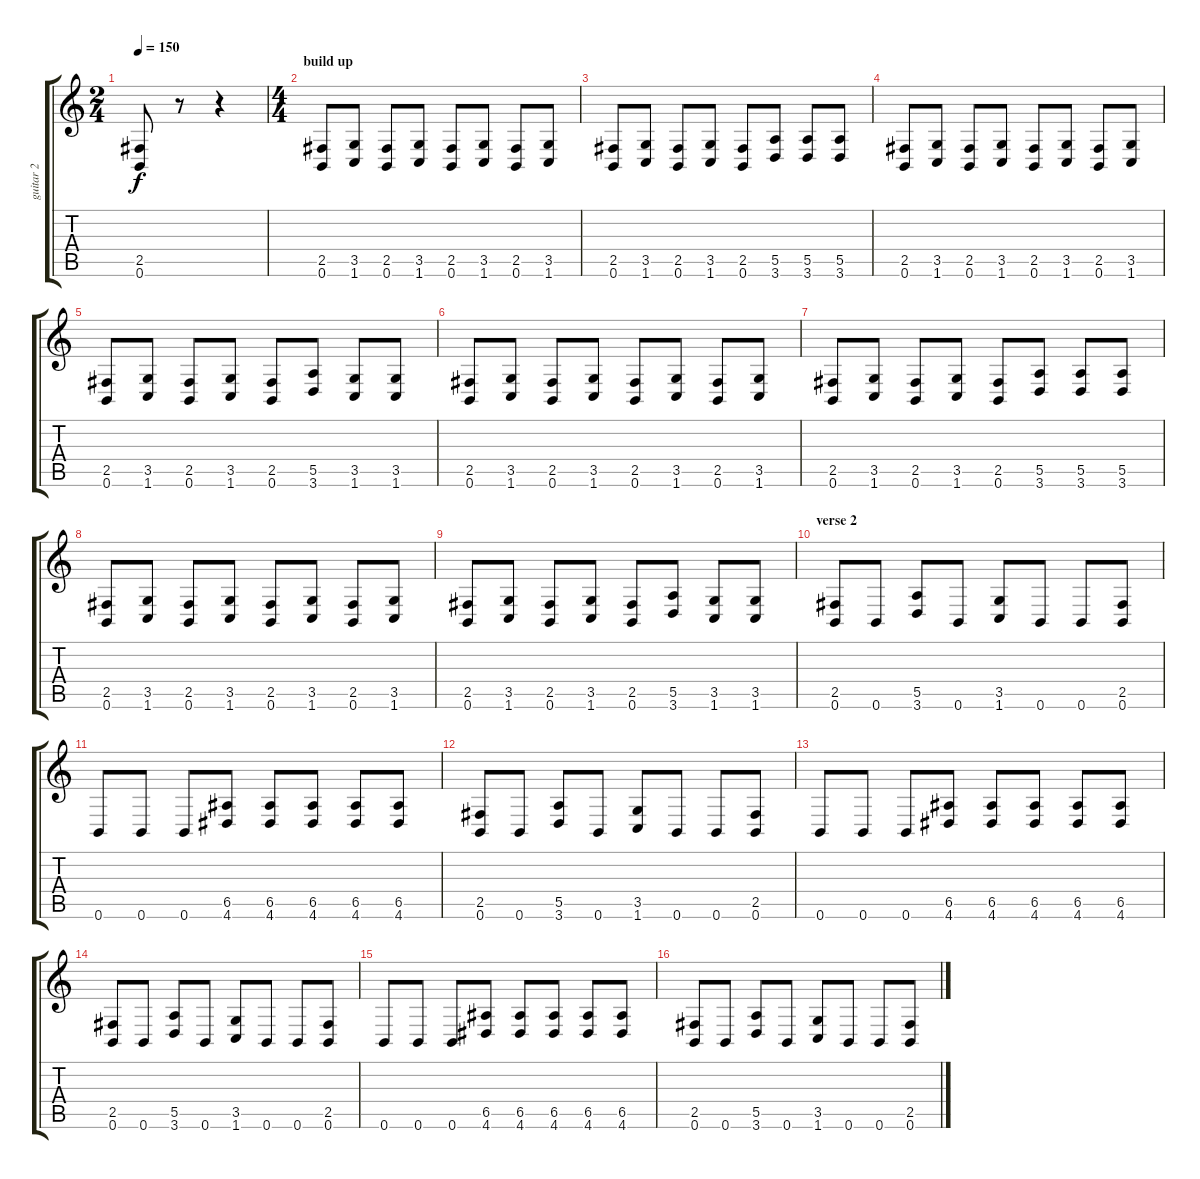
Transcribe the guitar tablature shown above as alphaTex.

\track ("guitar 2" "guitar 2") {instrument distortionguitar}
\staff {score tabs}
\tuning (B3 G3 D3 A2 E2 B1) {hide}
\ts (2 4)
\tempo 150
\clef g2
\ks c
(2.5 0.6).8{dy f} r.8 r.4 |
\ts (4 4)
\section ("" "build up")
(2.5 0.6).8 (3.5 1.6).8 (2.5 0.6).8 (3.5 1.6).8 (2.5 0.6).8 (3.5 1.6).8 (2.5 0.6).8 (3.5 1.6).8 |
(2.5 0.6).8 (3.5 1.6).8 (2.5 0.6).8 (3.5 1.6).8 (2.5 0.6).8 (5.5 3.6).8 (5.5 3.6).8 (5.5 3.6).8 |
(2.5 0.6).8 (3.5 1.6).8 (2.5 0.6).8 (3.5 1.6).8 (2.5 0.6).8 (3.5 1.6).8 (2.5 0.6).8 (3.5 1.6).8 |
(2.5 0.6).8 (3.5 1.6).8 (2.5 0.6).8 (3.5 1.6).8 (2.5 0.6).8 (5.5 3.6).8 (3.5 1.6).8 (3.5 1.6).8 |
(2.5 0.6).8 (3.5 1.6).8 (2.5 0.6).8 (3.5 1.6).8 (2.5 0.6).8 (3.5 1.6).8 (2.5 0.6).8 (3.5 1.6).8 |
(2.5 0.6).8 (3.5 1.6).8 (2.5 0.6).8 (3.5 1.6).8 (2.5 0.6).8 (5.5 3.6).8 (5.5 3.6).8 (5.5 3.6).8 |
(2.5 0.6).8 (3.5 1.6).8 (2.5 0.6).8 (3.5 1.6).8 (2.5 0.6).8 (3.5 1.6).8 (2.5 0.6).8 (3.5 1.6).8 |
(2.5 0.6).8 (3.5 1.6).8 (2.5 0.6).8 (3.5 1.6).8 (2.5 0.6).8 (5.5 3.6).8 (3.5 1.6).8 (3.5 1.6).8 |
\section ("" "verse 2")
(2.5 0.6).8 0.6.8 (5.5 3.6).8 0.6.8 (3.5 1.6).8 0.6.8 0.6.8 (2.5 0.6).8 |
0.6.8 0.6.8 0.6.8 (6.5 4.6).8 (6.5 4.6).8 (6.5 4.6).8 (6.5 4.6).8 (6.5 4.6).8 |
(2.5 0.6).8 0.6.8 (5.5 3.6).8 0.6.8 (3.5 1.6).8 0.6.8 0.6.8 (2.5 0.6).8 |
0.6.8 0.6.8 0.6.8 (6.5 4.6).8 (6.5 4.6).8 (6.5 4.6).8 (6.5 4.6).8 (6.5 4.6).8 |
(2.5 0.6).8 0.6.8 (5.5 3.6).8 0.6.8 (3.5 1.6).8 0.6.8 0.6.8 (2.5 0.6).8 |
0.6.8 0.6.8 0.6.8 (6.5 4.6).8 (6.5 4.6).8 (6.5 4.6).8 (6.5 4.6).8 (6.5 4.6).8 |
(2.5 0.6).8 0.6.8 (5.5 3.6).8 0.6.8 (3.5 1.6).8 0.6.8 0.6.8 (2.5 0.6).8
